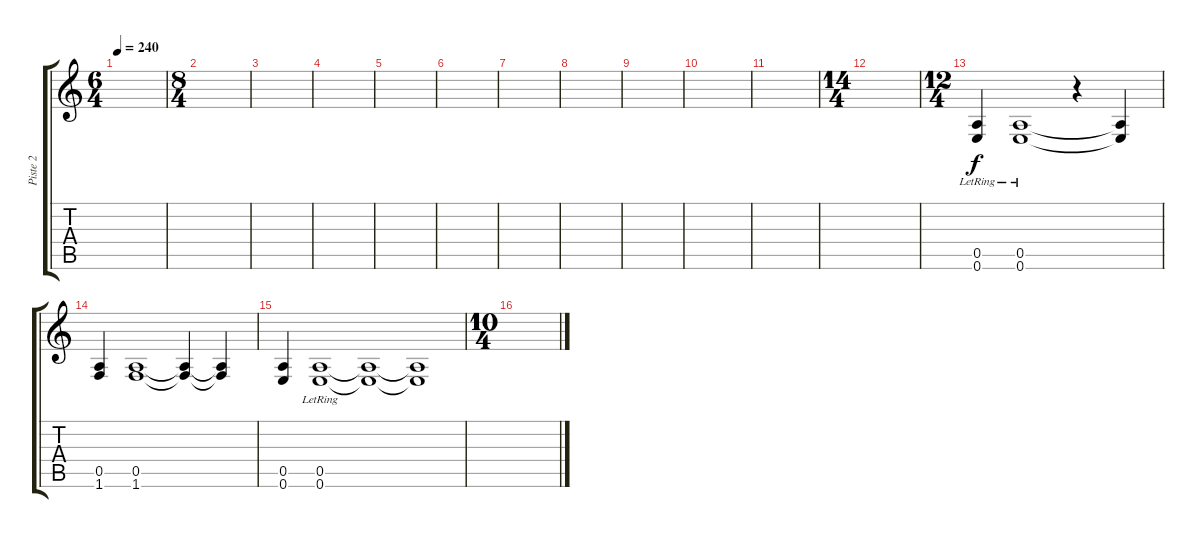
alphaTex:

\track ("Piste 2" "Piste 2") {instrument overdrivenguitar}
\staff {score tabs}
\tuning (E4 B3 G3 D3 A2 E2) {hide}
\ts (6 4)
\tempo 240
\clef g2
\ks c
|
\ts (8 4)
|
|
|
|
|
|
|
|
|
|
\ts (14 4)
|
\ts (12 4)
(0.5 0.6{lr}).4 (0.5 0.6{lr}).1 r.4 (0.5{t} 0.6{t}).4 |
(0.5 1.6).4 (0.5 1.6).1 (0.5{t} 1.6{t}).4 (0.5{t} 1.6{t}).4 |
(0.5 0.6).4 (0.5{lr} 0.6{lr}).1 (0.5{t} 0.6{t}).1 (0.5{t} 0.6{t}).1 |
\ts (10 4)
